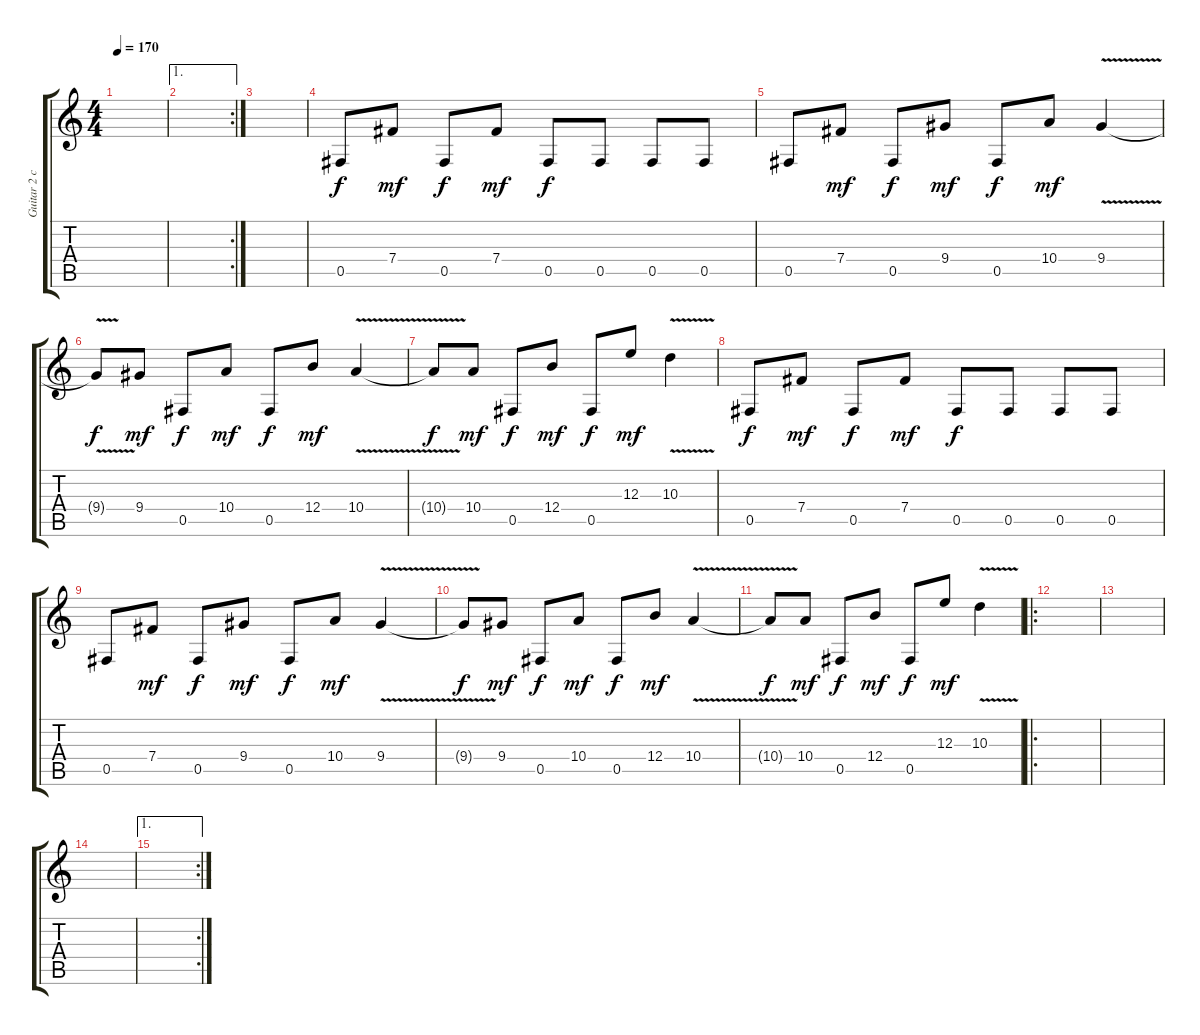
\track ("Guitar 2 clean" "Guitar 2 c") {instrument acousticguitarsteel}
\staff {score tabs}
\tuning (Db4 Ab3 E3 B2 Gb2 B1) {hide}
\ts (4 4)
\tempo 170
\clef g2
\ks c
|
\ae 1
\rc 2
|
|
0.5.8{dy f} 7.4.8{dy mf} 0.5.8{dy f} 7.4.8{dy mf} 0.5.8{dy f} 0.5.8 0.5.8 0.5.8 |
0.5.8 7.4.8{dy mf} 0.5.8{dy f} 9.4.8{dy mf} 0.5.8{dy f} 10.4.8{dy mf} 9.4{v}.4 |
9.4{t}.8{dy f} 9.4.8{dy mf} 0.5.8{dy f} 10.4.8{dy mf} 0.5.8{dy f} 12.4.8{dy mf} 10.4{v}.4 |
10.4{t}.8{dy f} 10.4.8{dy mf} 0.5.8{dy f} 12.4.8{dy mf} 0.5.8{dy f} 12.3.8{dy mf} 10.3{v}.4 |
0.5.8{dy f} 7.4.8{dy mf} 0.5.8{dy f} 7.4.8{dy mf} 0.5.8{dy f} 0.5.8 0.5.8 0.5.8 |
0.5.8 7.4.8{dy mf} 0.5.8{dy f} 9.4.8{dy mf} 0.5.8{dy f} 10.4.8{dy mf} 9.4{v}.4 |
9.4{t}.8{dy f} 9.4.8{dy mf} 0.5.8{dy f} 10.4.8{dy mf} 0.5.8{dy f} 12.4.8{dy mf} 10.4{v}.4 |
10.4{t}.8{dy f} 10.4.8{dy mf} 0.5.8{dy f} 12.4.8{dy mf} 0.5.8{dy f} 12.3.8{dy mf} 10.3{v}.4 |
\ro
|
|
|
\ae 1
\rc 2
